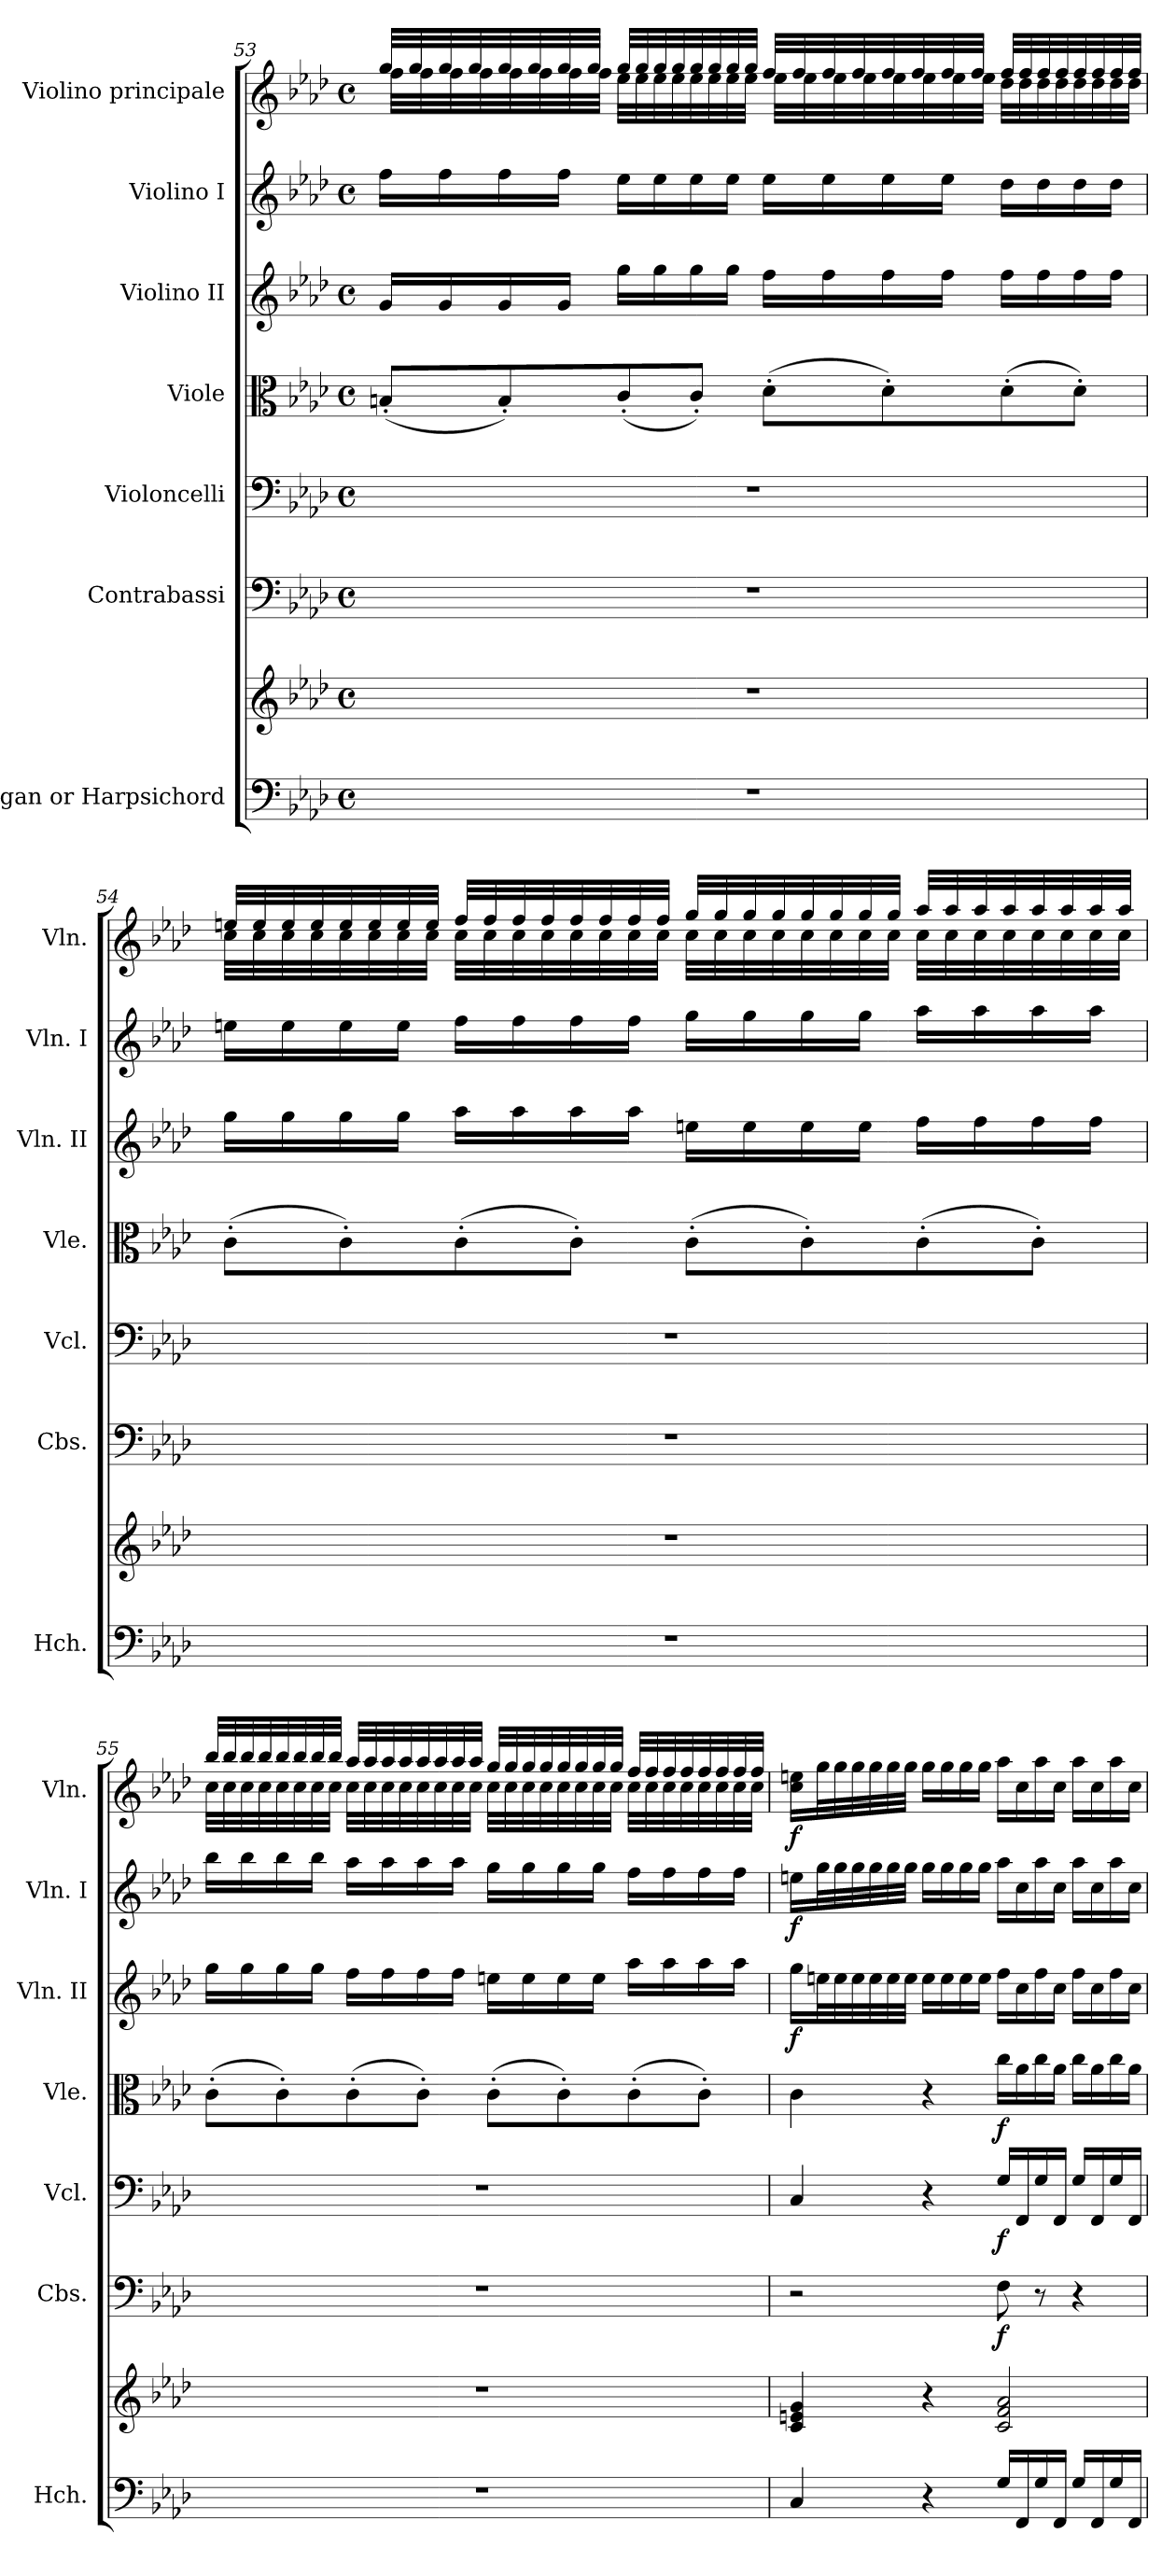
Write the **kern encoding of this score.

**kern	**kern	**kern	**dynam	**kern	**dynam	**kern	**dynam	**kern	**dynam	**kern	**dynam	**kern	**dynam
*part7	*part7	*part6	*part6	*part5	*part5	*part4	*part4	*part3	*part3	*part2	*part2	*part1	*part1
*staff8	*staff7	*staff6	*staff6	*staff5	*staff5	*staff4	*staff4	*staff3	*staff3	*staff2	*staff2	*staff1	*staff1
*I"Organ or Harpsichord	*	*I"Contrabassi	*	*I"Violoncelli	*	*I"Viole	*	*I"Violino II	*	*I"Violino I	*	*I"Violino principale	*
*I'Hch.	*	*I'Cbs.	*	*I'Vcl.	*	*I'Vle.	*	*I'Vln. II	*	*I'Vln. I	*	*I'Vln.	*
!!LO:LB:g=z
*clefF4	*clefG2	*clefF4	*	*clefF4	*	*clefC3	*	*clefG2	*	*clefG2	*	*clefG2	*
*	*	*ITrd7c12	*	*	*	*	*	*	*	*	*	*	*
*k[b-e-a-d-]	*k[b-e-a-d-]	*k[b-e-a-d-]	*	*k[b-e-a-d-]	*	*k[b-e-a-d-]	*	*k[b-e-a-d-]	*	*k[b-e-a-d-]	*	*k[b-e-a-d-]	*
*M4/4	*M4/4	*M4/4	*	*M4/4	*	*M4/4	*	*M4/4	*	*M4/4	*	*M4/4	*
*met(c)	*met(c)	*met(c)	*	*met(c)	*	*met(c)	*	*met(c)	*	*met(c)	*	*met(c)	*
=53	=53	=53	=53	=53	=53	=53	=53	=53	=53	=53	=53	=53	=53
*	*	*	*	*	*	*	*	*	*	*	*	*^	*
1r	1r	1r	.	1r	.	(<8Bn'/L	.	16g/LL	.	16ff\LL	.	32gg/LLL	32ff\LLL	.
.	.	.	.	.	.	.	.	.	.	.	.	32gg/	32ff\	.
.	.	.	.	.	.	.	.	16g/	.	16ff\	.	32gg/	32ff\	.
.	.	.	.	.	.	.	.	.	.	.	.	32gg/	32ff\	.
.	.	.	.	.	.	8B'/)	.	16g/	.	16ff\	.	32gg/	32ff\	.
.	.	.	.	.	.	.	.	.	.	.	.	32gg/	32ff\	.
.	.	.	.	.	.	.	.	16g/JJ	.	16ff\JJ	.	32gg/	32ff\	.
.	.	.	.	.	.	.	.	.	.	.	.	32gg/JJJ	32ff\JJJ	.
.	.	.	.	.	.	(<8c'/	.	16gg\LL	.	16ee-\LL	.	32gg/LLL	32ee-\LLL	.
.	.	.	.	.	.	.	.	.	.	.	.	32gg/	32ee-\	.
.	.	.	.	.	.	.	.	16gg\	.	16ee-\	.	32gg/	32ee-\	.
.	.	.	.	.	.	.	.	.	.	.	.	32gg/	32ee-\	.
.	.	.	.	.	.	8c'/J)	.	16gg\	.	16ee-\	.	32gg/	32ee-\	.
.	.	.	.	.	.	.	.	.	.	.	.	32gg/	32ee-\	.
.	.	.	.	.	.	.	.	16gg\JJ	.	16ee-\JJ	.	32gg/	32ee-\	.
.	.	.	.	.	.	.	.	.	.	.	.	32gg/JJJ	32ee-\JJJ	.
.	.	.	.	.	.	(>8d-i'\L	.	16ff\LL	.	16ee-\LL	.	32ff/LLL	32ee-\LLL	.
.	.	.	.	.	.	.	.	.	.	.	.	32ff/	32ee-\	.
.	.	.	.	.	.	.	.	16ff\	.	16ee-\	.	32ff/	32ee-\	.
.	.	.	.	.	.	.	.	.	.	.	.	32ff/	32ee-\	.
.	.	.	.	.	.	8d-'\)	.	16ff\	.	16ee-\	.	32ff/	32ee-\	.
.	.	.	.	.	.	.	.	.	.	.	.	32ff/	32ee-\	.
.	.	.	.	.	.	.	.	16ff\JJ	.	16ee-\JJ	.	32ff/	32ee-\	.
.	.	.	.	.	.	.	.	.	.	.	.	32ff/JJJ	32ee-\JJJ	.
.	.	.	.	.	.	(>8d-'\	.	16ff\LL	.	16dd-\LL	.	32ff/LLL	32dd-\LLL	.
.	.	.	.	.	.	.	.	.	.	.	.	32ff/	32dd-\	.
.	.	.	.	.	.	.	.	16ff\	.	16dd-\	.	32ff/	32dd-\	.
.	.	.	.	.	.	.	.	.	.	.	.	32ff/	32dd-\	.
.	.	.	.	.	.	8d-'\J)	.	16ff\	.	16dd-\	.	32ff/	32dd-\	.
.	.	.	.	.	.	.	.	.	.	.	.	32ff/	32dd-\	.
.	.	.	.	.	.	.	.	16ff\JJ	.	16dd-\JJ	.	32ff/	32dd-\	.
.	.	.	.	.	.	.	.	.	.	.	.	32ff/JJJ	32dd-\JJJ	.
!!LO:PB:g=z	!!
=54	=54	=54	=54	=54	=54	=54	=54	=54	=54	=54	=54	=54	=54	=54
1r	1r	1r	.	1r	.	(>8c'\L	.	16gg\LL	.	16een\LL	.	32een/LLL	32cc\LLL	.
.	.	.	.	.	.	.	.	.	.	.	.	32ee/	32cc\	.
.	.	.	.	.	.	.	.	16gg\	.	16ee\	.	32ee/	32cc\	.
.	.	.	.	.	.	.	.	.	.	.	.	32ee/	32cc\	.
.	.	.	.	.	.	8c'\)	.	16gg\	.	16ee\	.	32ee/	32cc\	.
.	.	.	.	.	.	.	.	.	.	.	.	32ee/	32cc\	.
.	.	.	.	.	.	.	.	16gg\JJ	.	16ee\JJ	.	32ee/	32cc\	.
.	.	.	.	.	.	.	.	.	.	.	.	32ee/JJJ	32cc\JJJ	.
.	.	.	.	.	.	(>8c'\	.	16aa-\LL	.	16ff\LL	.	32ff/LLL	32cc\LLL	.
.	.	.	.	.	.	.	.	.	.	.	.	32ff/	32cc\	.
.	.	.	.	.	.	.	.	16aa-\	.	16ff\	.	32ff/	32cc\	.
.	.	.	.	.	.	.	.	.	.	.	.	32ff/	32cc\	.
.	.	.	.	.	.	8c'\J)	.	16aa-\	.	16ff\	.	32ff/	32cc\	.
.	.	.	.	.	.	.	.	.	.	.	.	32ff/	32cc\	.
.	.	.	.	.	.	.	.	16aa-\JJ	.	16ff\JJ	.	32ff/	32cc\	.
.	.	.	.	.	.	.	.	.	.	.	.	32ff/JJJ	32cc\JJJ	.
.	.	.	.	.	.	(>8c'\L	.	16een\LL	.	16gg\LL	.	32gg/LLL	32cc\LLL	.
.	.	.	.	.	.	.	.	.	.	.	.	32gg/	32cc\	.
.	.	.	.	.	.	.	.	16ee\	.	16gg\	.	32gg/	32cc\	.
.	.	.	.	.	.	.	.	.	.	.	.	32gg/	32cc\	.
.	.	.	.	.	.	8c'\)	.	16ee\	.	16gg\	.	32gg/	32cc\	.
.	.	.	.	.	.	.	.	.	.	.	.	32gg/	32cc\	.
.	.	.	.	.	.	.	.	16ee\JJ	.	16gg\JJ	.	32gg/	32cc\	.
.	.	.	.	.	.	.	.	.	.	.	.	32gg/JJJ	32cc\JJJ	.
.	.	.	.	.	.	(>8c'\	.	16ff\LL	.	16aa-\LL	.	32aa-/LLL	32cc\LLL	.
.	.	.	.	.	.	.	.	.	.	.	.	32aa-/	32cc\	.
.	.	.	.	.	.	.	.	16ff\	.	16aa-\	.	32aa-/	32cc\	.
.	.	.	.	.	.	.	.	.	.	.	.	32aa-/	32cc\	.
.	.	.	.	.	.	8c'\J)	.	16ff\	.	16aa-\	.	32aa-/	32cc\	.
.	.	.	.	.	.	.	.	.	.	.	.	32aa-/	32cc\	.
.	.	.	.	.	.	.	.	16ff\JJ	.	16aa-\JJ	.	32aa-/	32cc\	.
.	.	.	.	.	.	.	.	.	.	.	.	32aa-/JJJ	32cc\JJJ	.
!!LO:LB:g=z	!!
=55	=55	=55	=55	=55	=55	=55	=55	=55	=55	=55	=55	=55	=55	=55
1r	1r	1r	.	1r	.	(>8c'\L	.	16gg\LL	.	16bb-\LL	.	32bb-/LLL	32cc\LLL	.
.	.	.	.	.	.	.	.	.	.	.	.	32bb-/	32cc\	.
.	.	.	.	.	.	.	.	16gg\	.	16bb-\	.	32bb-/	32cc\	.
.	.	.	.	.	.	.	.	.	.	.	.	32bb-/	32cc\	.
.	.	.	.	.	.	8c'\)	.	16gg\	.	16bb-\	.	32bb-/	32cc\	.
.	.	.	.	.	.	.	.	.	.	.	.	32bb-/	32cc\	.
.	.	.	.	.	.	.	.	16gg\JJ	.	16bb-\JJ	.	32bb-/	32cc\	.
.	.	.	.	.	.	.	.	.	.	.	.	32bb-/JJJ	32cc\JJJ	.
.	.	.	.	.	.	(>8c'\	.	16ff\LL	.	16aa-\LL	.	32aa-/LLL	32cc\LLL	.
.	.	.	.	.	.	.	.	.	.	.	.	32aa-/	32cc\	.
.	.	.	.	.	.	.	.	16ff\	.	16aa-\	.	32aa-/	32cc\	.
.	.	.	.	.	.	.	.	.	.	.	.	32aa-/	32cc\	.
.	.	.	.	.	.	8c'\J)	.	16ff\	.	16aa-\	.	32aa-/	32cc\	.
.	.	.	.	.	.	.	.	.	.	.	.	32aa-/	32cc\	.
.	.	.	.	.	.	.	.	16ff\JJ	.	16aa-\JJ	.	32aa-/	32cc\	.
.	.	.	.	.	.	.	.	.	.	.	.	32aa-/JJJ	32cc\JJJ	.
.	.	.	.	.	.	(>8c'\L	.	16een\LL	.	16gg\LL	.	32gg/LLL	32cc\LLL	.
.	.	.	.	.	.	.	.	.	.	.	.	32gg/	32cc\	.
.	.	.	.	.	.	.	.	16ee\	.	16gg\	.	32gg/	32cc\	.
.	.	.	.	.	.	.	.	.	.	.	.	32gg/	32cc\	.
.	.	.	.	.	.	8c'\)	.	16ee\	.	16gg\	.	32gg/	32cc\	.
.	.	.	.	.	.	.	.	.	.	.	.	32gg/	32cc\	.
.	.	.	.	.	.	.	.	16ee\JJ	.	16gg\JJ	.	32gg/	32cc\	.
.	.	.	.	.	.	.	.	.	.	.	.	32gg/JJJ	32cc\JJJ	.
.	.	.	.	.	.	(>8c'\	.	16aa-\LL	.	16ff\LL	.	32ff/LLL	32cc\LLL	.
.	.	.	.	.	.	.	.	.	.	.	.	32ff/	32cc\	.
.	.	.	.	.	.	.	.	16aa-\	.	16ff\	.	32ff/	32cc\	.
.	.	.	.	.	.	.	.	.	.	.	.	32ff/	32cc\	.
.	.	.	.	.	.	8c'\J)	.	16aa-\	.	16ff\	.	32ff/	32cc\	.
.	.	.	.	.	.	.	.	.	.	.	.	32ff/	32cc\	.
.	.	.	.	.	.	.	.	16aa-\JJ	.	16ff\JJ	.	32ff/	32cc\	.
.	.	.	.	.	.	.	.	.	.	.	.	32ff/JJJ	32cc\JJJ	.
=56	=56	=56	=56	=56	=56	=56	=56	=56	=56	=56	=56	=56	=56	=56
!	!	!	!	!	!	!	!	!	!LO:DY:b	!	!LO:DY:b	!	!	!LO:DY:b
*	*	*	*	*	*	*	*	*	*	*	*	*v	*v	*
4C/	4c/ 4en/ 4g/	2r	.	4C/	.	4c\	.	16gg\LL	f	16een\LL	f	16cc\ 16een\LL	f
.	.	.	.	.	.	.	.	32een\L	.	32gg\L	.	32gg\L	.
.	.	.	.	.	.	.	.	32ee\	.	32gg\	.	32gg\	.
.	.	.	.	.	.	.	.	32ee\	.	32gg\	.	32gg\	.
.	.	.	.	.	.	.	.	32ee\	.	32gg\	.	32gg\	.
.	.	.	.	.	.	.	.	32ee\	.	32gg\	.	32gg\	.
.	.	.	.	.	.	.	.	32ee\JJJ	.	32gg\JJJ	.	32gg\JJJ	.
4r	4r	.	.	4r	.	4r	.	16ee\LL	.	16gg\LL	.	16gg\LL	.
.	.	.	.	.	.	.	.	16ee\	.	16gg\	.	16gg\	.
.	.	.	.	.	.	.	.	16ee\	.	16gg\	.	16gg\	.
.	.	.	.	.	.	.	.	16ee\JJ	.	16gg\JJ	.	16gg\JJ	.
!	!	!	!LO:DY:b	!	!LO:DY:b	!	!LO:DY:b	!	!	!	!	!	!
16G/LL	2c/ 2f/ 2a-/	8FF\	f	16G/LL	f	16cc\LL	f	16ff\LL	.	16aa-\LL	.	16aa-\LL	.
16FF/	.	.	.	16FF/	.	16a-\	.	16cc\	.	16cc\	.	16cc\	.
16G/	.	8r	.	16G/	.	16cc\	.	16ff\	.	16aa-\	.	16aa-\	.
16FF/JJ	.	.	.	16FF/JJ	.	16a-\JJ	.	16cc\JJ	.	16cc\JJ	.	16cc\JJ	.
16G/LL	.	4r	.	16G/LL	.	16cc\LL	.	16ff\LL	.	16aa-\LL	.	16aa-\LL	.
16FF/	.	.	.	16FF/	.	16a-\	.	16cc\	.	16cc\	.	16cc\	.
16G/	.	.	.	16G/	.	16cc\	.	16ff\	.	16aa-\	.	16aa-\	.
16FF/JJ	.	.	.	16FF/JJ	.	16a-\JJ	.	16cc\JJ	.	16cc\JJ	.	16cc\JJ	.
=	=	=	=	=	=	=	=	=	=	=	=	=	=
*-	*-	*-	*-	*-	*-	*-	*-	*-	*-	*-	*-	*-	*-
